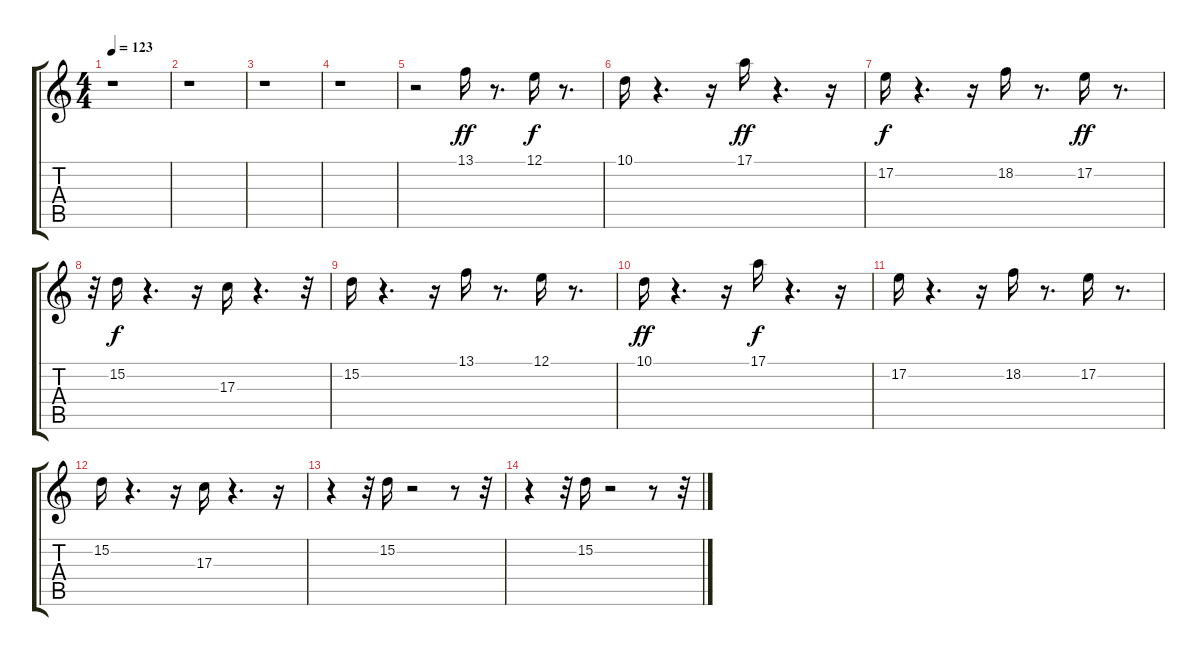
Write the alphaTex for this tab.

\track "" {instrument fx2soundtrack}
\staff {score tabs}
\tuning (E4 B3 G3 D3 A2 E2) {hide}
\ts (4 4)
\tempo 123
\clef g2
\ks c
r.1{dy f} |
r.1 |
r.1 |
r.1 |
r.2 13.1.16{dy ff} r.8{d} 12.1.16{dy f} r.8{d} |
10.1.16 r.4{d} r.16 17.1.16{dy ff} r.4{d} r.16 |
17.2.16{dy f} r.4{d} r.16 18.2.16 r.8{d} 17.2.16{dy ff} r.8{d} |
r.32 15.2.16{dy f} r.4{d} r.16 17.3.16 r.4{d} r.32 |
15.2.16 r.4{d} r.16 13.1.16 r.8{d} 12.1.16 r.8{d} |
10.1.16{dy ff} r.4{d} r.16 17.1.16{dy f} r.4{d} r.16 |
17.2.16 r.4{d} r.16 18.2.16 r.8{d} 17.2.16 r.8{d} |
15.2.16 r.4{d} r.16 17.3.16 r.4{d} r.16 |
r.4 r.32 15.2.16 r.2 r.8 r.32 |
r.4 r.32 15.2.16 r.2 r.8 r.32
